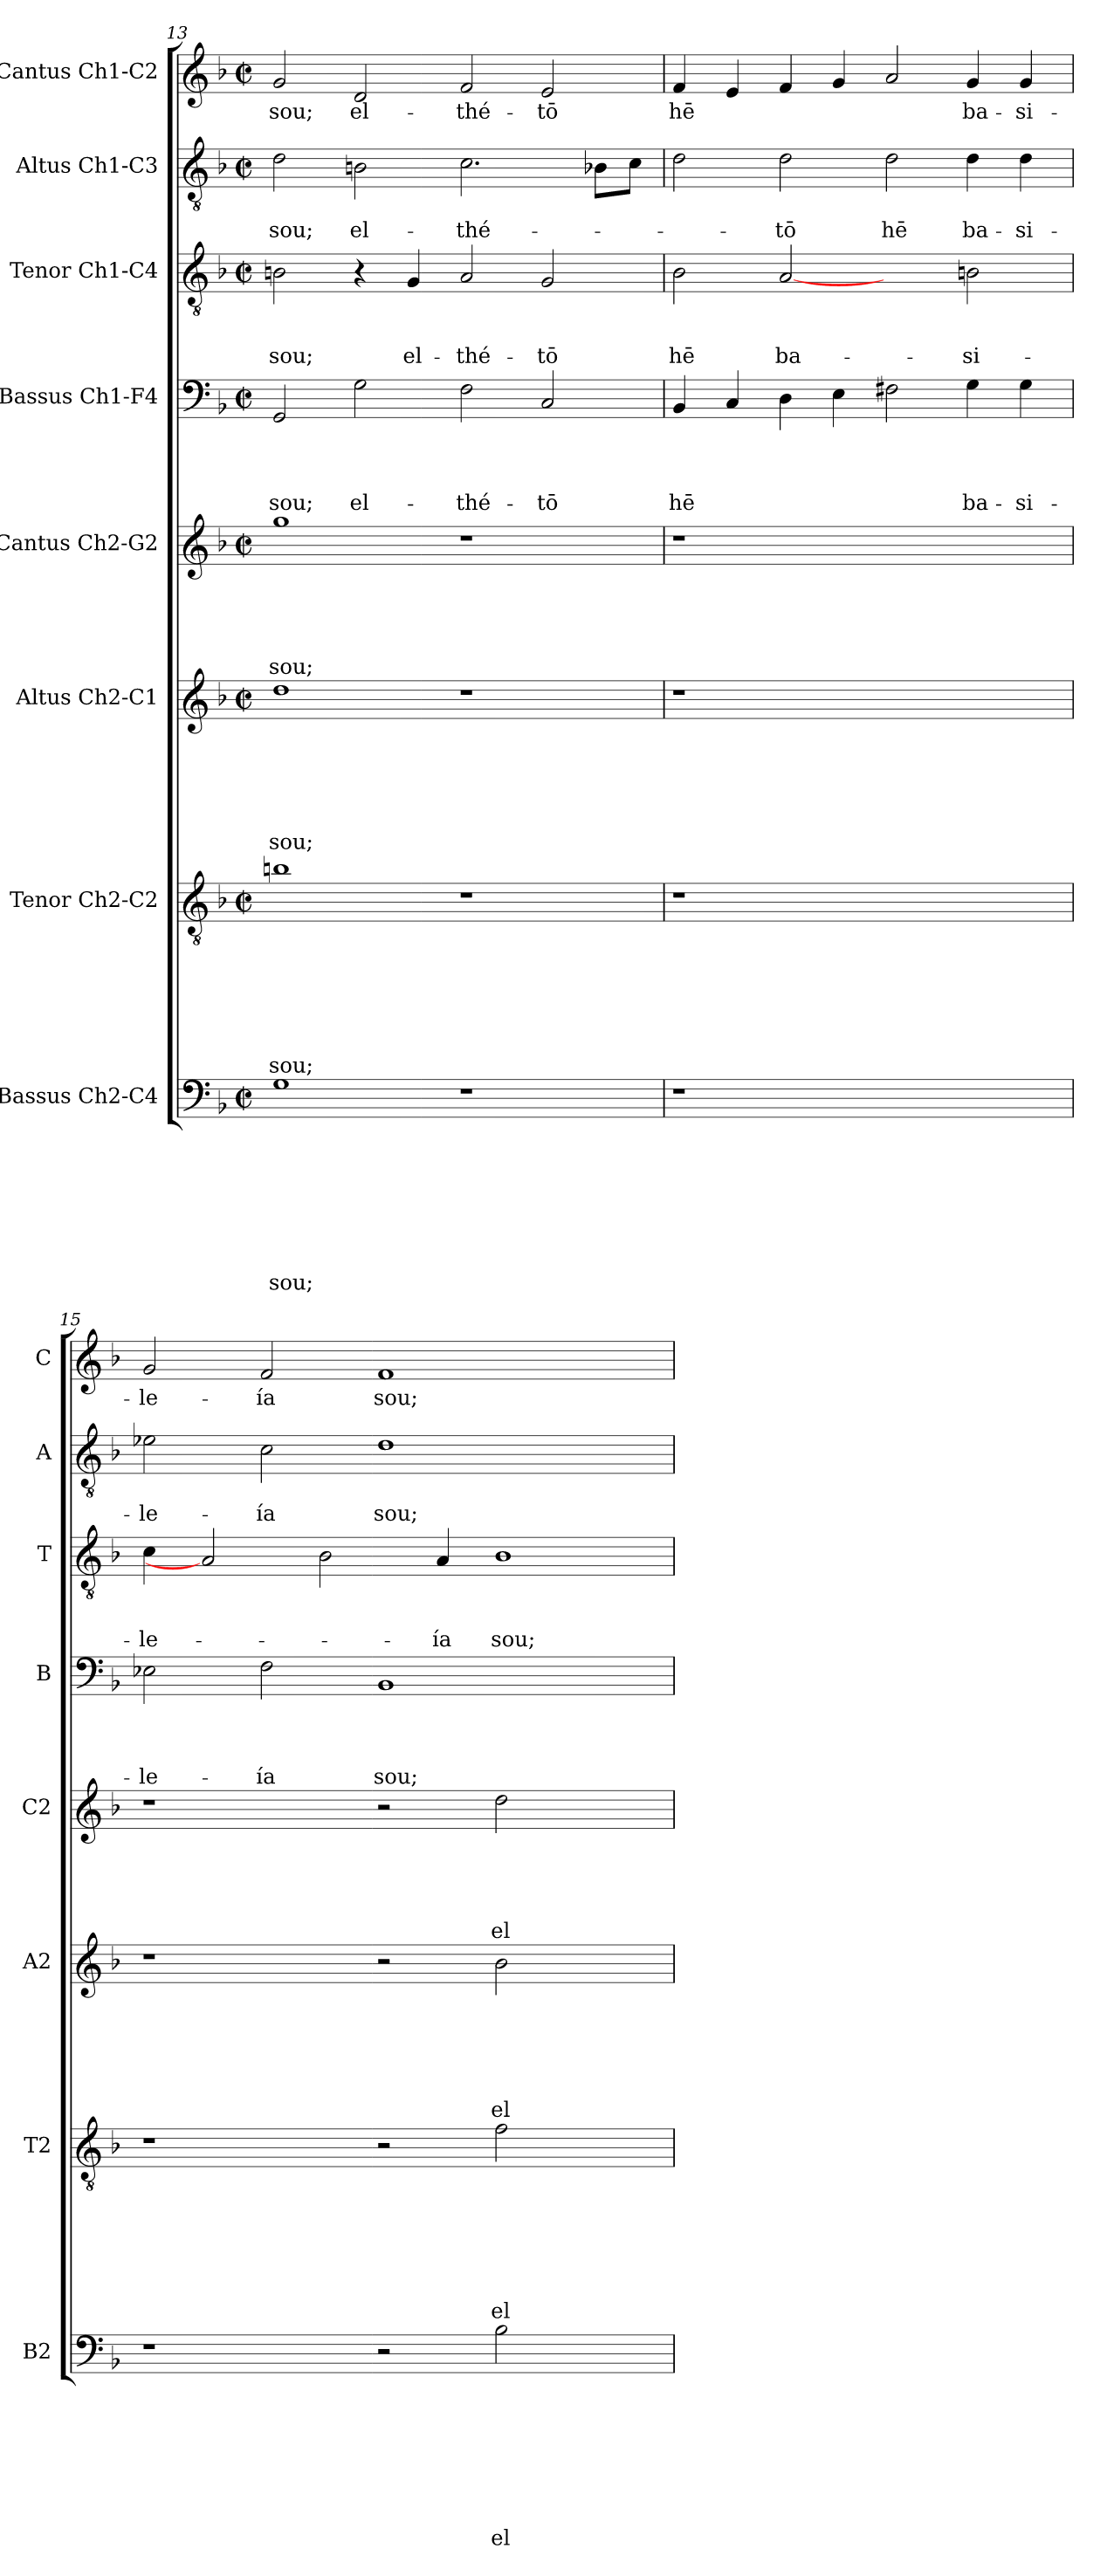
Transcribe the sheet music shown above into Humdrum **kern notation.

**kern	**text	**text	**text	**text	**text	**text	**text	**text	**kern	**text	**text	**text	**text	**text	**text	**text	**kern	**text	**text	**text	**text	**text	**text	**kern	**text	**text	**text	**text	**text	**kern	**text	**text	**text	**text	**kern	**text	**text	**text	**kern	**text	**text	**kern	**text
*part8	*part8	*part8	*part8	*part8	*part8	*part8	*part8	*part8	*part7	*part7	*part7	*part7	*part7	*part7	*part7	*part7	*part6	*part6	*part6	*part6	*part6	*part6	*part6	*part5	*part5	*part5	*part5	*part5	*part5	*part4	*part4	*part4	*part4	*part4	*part3	*part3	*part3	*part3	*part2	*part2	*part2	*part1	*part1
*staff8	*staff8	*staff8	*staff8	*staff8	*staff8	*staff8	*staff8	*staff8	*staff7	*staff7	*staff7	*staff7	*staff7	*staff7	*staff7	*staff7	*staff6	*staff6	*staff6	*staff6	*staff6	*staff6	*staff6	*staff5	*staff5	*staff5	*staff5	*staff5	*staff5	*staff4	*staff4	*staff4	*staff4	*staff4	*staff3	*staff3	*staff3	*staff3	*staff2	*staff2	*staff2	*staff1	*staff1
*I"Bassus Ch2-C4	*	*	*	*	*	*	*	*	*I"Tenor Ch2-C2	*	*	*	*	*	*	*	*I"Altus Ch2-C1	*	*	*	*	*	*	*I"Cantus Ch2-G2	*	*	*	*	*	*I"Bassus Ch1-F4	*	*	*	*	*I"Tenor Ch1-C4	*	*	*	*I"Altus Ch1-C3	*	*	*I"Cantus Ch1-C2	*
*I'B2	*	*	*	*	*	*	*	*	*I'T2	*	*	*	*	*	*	*	*I'A2	*	*	*	*	*	*	*I'C2	*	*	*	*	*	*I'B	*	*	*	*	*I'T	*	*	*	*I'A	*	*	*I'C	*
*clefF4	*	*	*	*	*	*	*	*	*clefGv2	*	*	*	*	*	*	*	*clefG2	*	*	*	*	*	*	*clefG2	*	*	*	*	*	*clefF4	*	*	*	*	*clefGv2	*	*	*	*clefGv2	*	*	*clefG2	*
*k[b-]	*	*	*	*	*	*	*	*	*k[b-]	*	*	*	*	*	*	*	*k[b-]	*	*	*	*	*	*	*k[b-]	*	*	*	*	*	*k[b-]	*	*	*	*	*k[b-]	*	*	*	*k[b-]	*	*	*k[b-]	*
*F:	*	*	*	*	*	*	*	*	*F:	*	*	*	*	*	*	*	*F:	*	*	*	*	*	*	*F:	*	*	*	*	*	*F:	*	*	*	*	*F:	*	*	*	*F:	*	*	*F:	*
*M2/2	*	*	*	*	*	*	*	*	*M2/2	*	*	*	*	*	*	*	*M2/2	*	*	*	*	*	*	*M2/2	*	*	*	*	*	*M2/2	*	*	*	*	*M2/2	*	*	*	*M2/2	*	*	*M2/2	*
*met(c|)	*	*	*	*	*	*	*	*	*met(c|)	*	*	*	*	*	*	*	*met(c|)	*	*	*	*	*	*	*met(c|)	*	*	*	*	*	*met(c|)	*	*	*	*	*met(c|)	*	*	*	*met(c|)	*	*	*met(c|)	*
=13	=13	=13	=13	=13	=13	=13	=13	=13	=13	=13	=13	=13	=13	=13	=13	=13	=13	=13	=13	=13	=13	=13	=13	=13	=13	=13	=13	=13	=13	=13	=13	=13	=13	=13	=13	=13	=13	=13	=13	=13	=13	=13	=13
!	!	!	!	!	!	!	!	!LO:LY:b	!	!	!	!	!	!	!	!LO:LY:b	!	!	!	!	!	!	!LO:LY:b	!	!	!	!	!	!LO:LY:b	!	!	!	!	!LO:LY:b	!	!	!	!LO:LY:b	!	!	!LO:LY:b	!	!LO:LY:b
1G	.	.	.	.	.	.	.	sou;	1bn	.	.	.	.	.	.	sou;	1dd	.	.	.	.	.	sou;	1gg	.	.	.	.	sou;	2GG/	.	.	.	sou;	2Bn\	.	.	sou;	2d\	.	sou;	2g/	sou;
!	!	!	!	!	!	!	!	!	!	!	!	!	!	!	!	!	!	!	!	!	!	!	!	!	!	!	!	!	!	!	!	!	!	!LO:LY:b	!	!	!	!	!	!	!LO:LY:b	!	!LO:LY:b
.	.	.	.	.	.	.	.	.	.	.	.	.	.	.	.	.	.	.	.	.	.	.	.	.	.	.	.	.	.	2G\	.	.	.	el-	4r	.	.	.	2Bn\	.	el-	2d/	el-
!	!	!	!	!	!	!	!	!	!	!	!	!	!	!	!	!	!	!	!	!	!	!	!	!	!	!	!	!	!	!	!	!	!	!	!	!	!	!LO:LY:b	!	!	!	!	!
.	.	.	.	.	.	.	.	.	.	.	.	.	.	.	.	.	.	.	.	.	.	.	.	.	.	.	.	.	.	.	.	.	.	.	4G/	.	.	el-	.	.	.	.	.
!	!	!	!	!	!	!	!	!	!	!	!	!	!	!	!	!	!	!	!	!	!	!	!	!	!	!	!	!	!	!	!	!	!	!LO:LY:b	!	!	!	!LO:LY:b	!	!	!LO:LY:b	!	!LO:LY:b
1r	.	.	.	.	.	.	.	.	1r	.	.	.	.	.	.	.	1r	.	.	.	.	.	.	1r	.	.	.	.	.	2F\	.	.	.	-thé-	2A/	.	.	-thé-	2.c\	.	-thé-	2f/	-thé-
!	!	!	!	!	!	!	!	!	!	!	!	!	!	!	!	!	!	!	!	!	!	!	!	!	!	!	!	!	!	!	!	!	!	!LO:LY:b	!	!	!	!LO:LY:b	!	!	!	!	!LO:LY:b
.	.	.	.	.	.	.	.	.	.	.	.	.	.	.	.	.	.	.	.	.	.	.	.	.	.	.	.	.	.	2C/	.	.	.	-tō	2G/	.	.	-tō	.	.	.	2e/	-tō
.	.	.	.	.	.	.	.	.	.	.	.	.	.	.	.	.	.	.	.	.	.	.	.	.	.	.	.	.	.	.	.	.	.	.	.	.	.	.	8B-X\L	.	.	.	.
.	.	.	.	.	.	.	.	.	.	.	.	.	.	.	.	.	.	.	.	.	.	.	.	.	.	.	.	.	.	.	.	.	.	.	.	.	.	.	8c\J	.	.	.	.
=14	=14	=14	=14	=14	=14	=14	=14	=14	=14	=14	=14	=14	=14	=14	=14	=14	=14	=14	=14	=14	=14	=14	=14	=14	=14	=14	=14	=14	=14	=14	=14	=14	=14	=14	=14	=14	=14	=14	=14	=14	=14	=14	=14
!	!	!	!	!	!	!	!	!	!	!	!	!	!	!	!	!	!	!	!	!	!	!	!	!	!	!	!	!	!	!	!	!	!	!LO:LY:b	!	!	!	!LO:LY:b	!	!	!	!	!LO:LY:b
1r	.	.	.	.	.	.	.	.	1r	.	.	.	.	.	.	.	1r	.	.	.	.	.	.	1r	.	.	.	.	.	4BB-/	.	.	.	hē	2B-\	.	.	hē	2d\	.	.	4f/	hē
.	.	.	.	.	.	.	.	.	.	.	.	.	.	.	.	.	.	.	.	.	.	.	.	.	.	.	.	.	.	4C/	.	.	.	.	.	.	.	.	.	.	.	4e/	.
!	!	!	!	!	!	!	!	!	!	!	!	!	!	!	!	!	!	!	!	!	!	!	!	!	!	!	!	!	!	!	!	!	!	!	!	!	!	!LO:LY:b	!	!	!LO:LY:b	!	!
.	.	.	.	.	.	.	.	.	.	.	.	.	.	.	.	.	.	.	.	.	.	.	.	.	.	.	.	.	.	4D\	.	.	.	.	[2A	.	.	ba-	2d\	.	-tō	4f/	.
.	.	.	.	.	.	.	.	.	.	.	.	.	.	.	.	.	.	.	.	.	.	.	.	.	.	.	.	.	.	4E\	.	.	.	.	.	.	.	.	.	.	.	4g/	.
!	!	!	!	!	!	!	!	!	!	!	!	!	!	!	!	!	!	!	!	!	!	!	!	!	!	!	!	!	!	!	!	!	!	!	!	!	!	!	!	!	!LO:LY:b	!	!
1ryy	.	.	.	.	.	.	.	.	1ryy	.	.	.	.	.	.	.	1ryy	.	.	.	.	.	.	1ryy	.	.	.	.	.	2F#X\	.	.	.	.	2ryy	.	.	.	2d\	.	hē	2a/	.
!	!	!	!	!	!	!	!	!	!	!	!	!	!	!	!	!	!	!	!	!	!	!	!	!	!	!	!	!	!	!	!	!	!	!LO:LY:b	!	!	!	!LO:LY:b	!	!	!LO:LY:b	!	!LO:LY:b
.	.	.	.	.	.	.	.	.	.	.	.	.	.	.	.	.	.	.	.	.	.	.	.	.	.	.	.	.	.	4G\	.	.	.	ba-	2Bn\	.	.	-si-	4d\	.	ba-	4g/	ba-
!	!	!	!	!	!	!	!	!	!	!	!	!	!	!	!	!	!	!	!	!	!	!	!	!	!	!	!	!	!	!	!	!	!	!LO:LY:b	!	!	!	!	!	!	!LO:LY:b	!	!LO:LY:b
.	.	.	.	.	.	.	.	.	.	.	.	.	.	.	.	.	.	.	.	.	.	.	.	.	.	.	.	.	.	4G\	.	.	.	-si-	.	.	.	.	4d\	.	-si-	4g/	-si-
=15	=15	=15	=15	=15	=15	=15	=15	=15	=15	=15	=15	=15	=15	=15	=15	=15	=15	=15	=15	=15	=15	=15	=15	=15	=15	=15	=15	=15	=15	=15	=15	=15	=15	=15	=15	=15	=15	=15	=15	=15	=15	=15	=15
!	!	!	!	!	!	!	!	!	!	!	!	!	!	!	!	!	!	!	!	!	!	!	!	!	!	!	!	!	!	!	!	!	!	!LO:LY:b	!	!	!	!LO:LY:b	!	!	!LO:LY:b	!	!LO:LY:b
1r	.	.	.	.	.	.	.	.	1r	.	.	.	.	.	.	.	1r	.	.	.	.	.	.	1r	.	.	.	.	.	2E-X\	.	.	.	-le-	4c\	.	.	-le-	2e-X\	.	-le-	2g/	-le-
.	.	.	.	.	.	.	.	.	.	.	.	.	.	.	.	.	.	.	.	.	.	.	.	.	.	.	.	.	.	.	.	.	.	.	2A]	.	.	.	.	.	.	.	.
!	!	!	!	!	!	!	!	!	!	!	!	!	!	!	!	!	!	!	!	!	!	!	!	!	!	!	!	!	!	!	!	!	!	!LO:LY:b	!	!	!	!	!	!	!LO:LY:b	!	!LO:LY:b
.	.	.	.	.	.	.	.	.	.	.	.	.	.	.	.	.	.	.	.	.	.	.	.	.	.	.	.	.	.	2F\	.	.	.	-ía	.	.	.	.	2c\	.	-ía	2f/	-ía
.	.	.	.	.	.	.	.	.	.	.	.	.	.	.	.	.	.	.	.	.	.	.	.	.	.	.	.	.	.	.	.	.	.	.	2B-\	.	.	.	.	.	.	.	.
!	!	!	!	!	!	!	!	!	!	!	!	!	!	!	!	!	!	!	!	!	!	!	!	!	!	!	!	!	!	!	!	!	!	!LO:LY:b	!	!	!	!	!	!	!LO:LY:b	!	!LO:LY:b
2r	.	.	.	.	.	.	.	.	2r	.	.	.	.	.	.	.	2r	.	.	.	.	.	.	2r	.	.	.	.	.	1BB-	.	.	.	sou;	.	.	.	.	1d	.	sou;	1f	sou;
!	!	!	!	!	!	!	!	!	!	!	!	!	!	!	!	!	!	!	!	!	!	!	!	!	!	!	!	!	!	!	!	!	!	!	!	!	!	!LO:LY:b	!	!	!	!	!
.	.	.	.	.	.	.	.	.	.	.	.	.	.	.	.	.	.	.	.	.	.	.	.	.	.	.	.	.	.	.	.	.	.	.	4A/	.	.	-ía	.	.	.	.	.
!	!	!	!	!	!	!	!	!LO:LY:b	!	!	!	!	!	!	!	!LO:LY:b	!	!	!	!	!	!	!LO:LY:b	!	!	!	!	!	!LO:LY:b	!	!	!	!	!	!	!	!	!LO:LY:b	!	!	!	!	!
2B-\	.	.	.	.	.	.	.	el-	2f\	.	.	.	.	.	.	el-	2b-\	.	.	.	.	.	el-	2dd\	.	.	.	.	el-	.	.	.	.	.	1B-	.	.	sou;	.	.	.	.	.
2ryy	.	.	.	.	.	.	.	.	2ryy	.	.	.	.	.	.	.	2ryy	.	.	.	.	.	.	2ryy	.	.	.	.	.	2ryy	.	.	.	.	.	.	.	.	2ryy	.	.	2ryy	.
=	=	=	=	=	=	=	=	=	=	=	=	=	=	=	=	=	=	=	=	=	=	=	=	=	=	=	=	=	=	=	=	=	=	=	=	=	=	=	=	=	=	=	=
*-	*-	*-	*-	*-	*-	*-	*-	*-	*-	*-	*-	*-	*-	*-	*-	*-	*-	*-	*-	*-	*-	*-	*-	*-	*-	*-	*-	*-	*-	*-	*-	*-	*-	*-	*-	*-	*-	*-	*-	*-	*-	*-	*-
